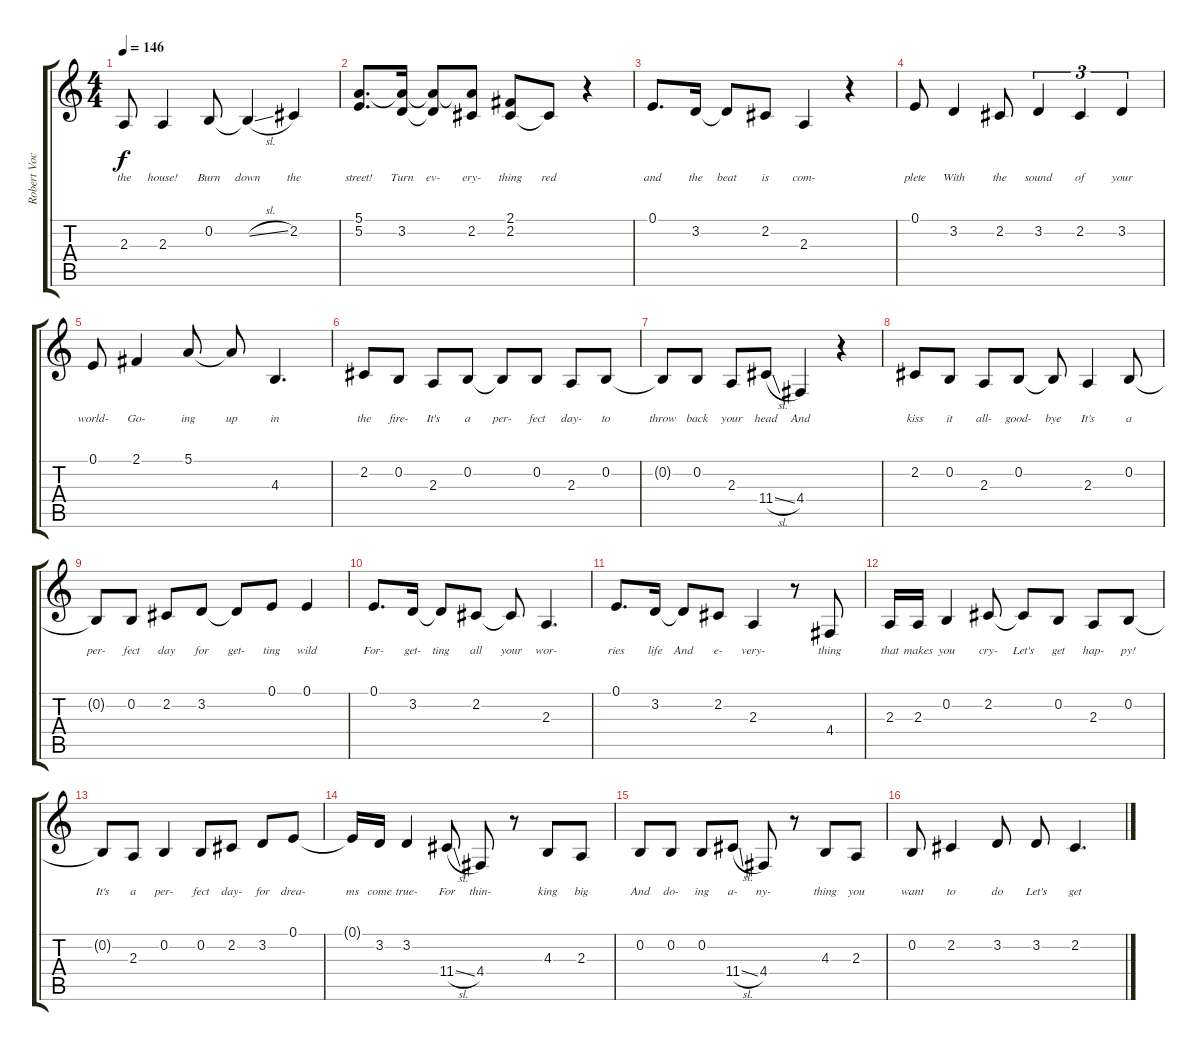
\track ("Robert Vocal" "Robert Voc") {instrument flute}
\staff {score tabs}
\tuning (E4 B3 G3 D3 A2 E2) {hide}
\ts (4 4)
\tempo 146
\clef g2
\ks c
2.3.8{lyrics (0 "the") lyrics (1 "") lyrics (2 "") lyrics (3 "") lyrics (4 "") dy f} 2.3.4{lyrics (0 "house!") lyrics (1 "") lyrics (2 "") lyrics (3 "") lyrics (4 "")} 0.2.8{lyrics (0 "Burn") lyrics (1 "") lyrics (2 "") lyrics (3 "") lyrics (4 "")} 0.2{sl t}.4{lyrics (0 "down") lyrics (1 "") lyrics (2 "") lyrics (3 "") lyrics (4 "")} 2.2.4{lyrics (0 "the") lyrics (1 "") lyrics (2 "") lyrics (3 "") lyrics (4 "")} |
(5.1 5.2).8{d lyrics (0 "street!") lyrics (1 "") lyrics (2 "") lyrics (3 "") lyrics (4 "")} (5.1{t} 3.2).16{lyrics (0 "Turn") lyrics (1 "") lyrics (2 "") lyrics (3 "") lyrics (4 "")} (5.1{t} 3.2{t}).8{lyrics (0 "ev-") lyrics (1 "") lyrics (2 "") lyrics (3 "") lyrics (4 "")} (5.1{t} 2.2).8{lyrics (0 "ery-") lyrics (1 "") lyrics (2 "") lyrics (3 "") lyrics (4 "")} (2.1 2.2).8{lyrics (0 "thing") lyrics (1 "") lyrics (2 "") lyrics (3 "") lyrics (4 "")} 2.2{t}.8{lyrics (0 "red") lyrics (1 "") lyrics (2 "") lyrics (3 "") lyrics (4 "")} r.4 |
0.1.8{d lyrics (0 "and") lyrics (1 "") lyrics (2 "") lyrics (3 "") lyrics (4 "")} 3.2.16{lyrics (0 "the") lyrics (1 "") lyrics (2 "") lyrics (3 "") lyrics (4 "")} 3.2{t}.8{lyrics (0 "beat") lyrics (1 "") lyrics (2 "") lyrics (3 "") lyrics (4 "")} 2.2.8{lyrics (0 "is") lyrics (1 "") lyrics (2 "") lyrics (3 "") lyrics (4 "")} 2.3.4{lyrics (0 "com-") lyrics (1 "") lyrics (2 "") lyrics (3 "") lyrics (4 "")} r.4 |
0.1.8{lyrics (0 "plete") lyrics (1 "") lyrics (2 "") lyrics (3 "") lyrics (4 "")} 3.2.4{lyrics (0 "With") lyrics (1 "") lyrics (2 "") lyrics (3 "") lyrics (4 "")} 2.2.8{lyrics (0 "the") lyrics (1 "") lyrics (2 "") lyrics (3 "") lyrics (4 "")} 3.2.4{tu (3 2) lyrics (0 "sound") lyrics (1 "") lyrics (2 "") lyrics (3 "") lyrics (4 "")} 2.2.4{tu (3 2) lyrics (0 "of") lyrics (1 "") lyrics (2 "") lyrics (3 "") lyrics (4 "")} 3.2.4{tu (3 2) lyrics (0 "your") lyrics (1 "") lyrics (2 "") lyrics (3 "") lyrics (4 "")} |
0.1.8{lyrics (0 "world-") lyrics (1 "") lyrics (2 "") lyrics (3 "") lyrics (4 "")} 2.1.4{lyrics (0 "Go-") lyrics (1 "") lyrics (2 "") lyrics (3 "") lyrics (4 "")} 5.1.8{lyrics (0 "ing") lyrics (1 "") lyrics (2 "") lyrics (3 "") lyrics (4 "")} 5.1{t}.8{lyrics (0 "up") lyrics (1 "") lyrics (2 "") lyrics (3 "") lyrics (4 "")} 4.3.4{d lyrics (0 "in") lyrics (1 "") lyrics (2 "") lyrics (3 "") lyrics (4 "")} |
2.2.8{lyrics (0 "the") lyrics (1 "") lyrics (2 "") lyrics (3 "") lyrics (4 "")} 0.2.8{lyrics (0 "fire-") lyrics (1 "") lyrics (2 "") lyrics (3 "") lyrics (4 "")} 2.3.8{lyrics (0 "It's") lyrics (1 "") lyrics (2 "") lyrics (3 "") lyrics (4 "")} 0.2.8{lyrics (0 "a") lyrics (1 "") lyrics (2 "") lyrics (3 "") lyrics (4 "")} 0.2{t}.8{lyrics (0 "per-") lyrics (1 "") lyrics (2 "") lyrics (3 "") lyrics (4 "")} 0.2.8{lyrics (0 "fect") lyrics (1 "") lyrics (2 "") lyrics (3 "") lyrics (4 "")} 2.3.8{lyrics (0 "day-") lyrics (1 "") lyrics (2 "") lyrics (3 "") lyrics (4 "")} 0.2.8{lyrics (0 "to") lyrics (1 "") lyrics (2 "") lyrics (3 "") lyrics (4 "")} |
0.2{t}.8{lyrics (0 "throw") lyrics (1 "") lyrics (2 "") lyrics (3 "") lyrics (4 "")} 0.2.8{lyrics (0 "back") lyrics (1 "") lyrics (2 "") lyrics (3 "") lyrics (4 "")} 2.3.8{lyrics (0 "your") lyrics (1 "") lyrics (2 "") lyrics (3 "") lyrics (4 "")} 11.4{sl}.8{lyrics (0 "head") lyrics (1 "") lyrics (2 "") lyrics (3 "") lyrics (4 "")} 4.4.4{lyrics (0 "And") lyrics (1 "") lyrics (2 "") lyrics (3 "") lyrics (4 "")} r.4 |
2.2.8{lyrics (0 "kiss") lyrics (1 "") lyrics (2 "") lyrics (3 "") lyrics (4 "")} 0.2.8{lyrics (0 "it") lyrics (1 "") lyrics (2 "") lyrics (3 "") lyrics (4 "")} 2.3.8{lyrics (0 "all-") lyrics (1 "") lyrics (2 "") lyrics (3 "") lyrics (4 "")} 0.2.8{lyrics (0 "good-") lyrics (1 "") lyrics (2 "") lyrics (3 "") lyrics (4 "")} 0.2{t}.8{lyrics (0 "bye") lyrics (1 "") lyrics (2 "") lyrics (3 "") lyrics (4 "")} 2.3.4{lyrics (0 "It's") lyrics (1 "") lyrics (2 "") lyrics (3 "") lyrics (4 "")} 0.2.8{lyrics (0 "a") lyrics (1 "") lyrics (2 "") lyrics (3 "") lyrics (4 "")} |
0.2{t}.8{lyrics (0 "per-") lyrics (1 "") lyrics (2 "") lyrics (3 "") lyrics (4 "")} 0.2.8{lyrics (0 "fect") lyrics (1 "") lyrics (2 "") lyrics (3 "") lyrics (4 "")} 2.2.8{lyrics (0 "day") lyrics (1 "") lyrics (2 "") lyrics (3 "") lyrics (4 "")} 3.2.8{lyrics (0 "for") lyrics (1 "") lyrics (2 "") lyrics (3 "") lyrics (4 "")} 3.2{t}.8{lyrics (0 "get-") lyrics (1 "") lyrics (2 "") lyrics (3 "") lyrics (4 "")} 0.1.8{lyrics (0 "ting") lyrics (1 "") lyrics (2 "") lyrics (3 "") lyrics (4 "")} 0.1.4{lyrics (0 "wild") lyrics (1 "") lyrics (2 "") lyrics (3 "") lyrics (4 "")} |
0.1.8{d lyrics (0 "For-") lyrics (1 "") lyrics (2 "") lyrics (3 "") lyrics (4 "")} 3.2.16{lyrics (0 "get-") lyrics (1 "") lyrics (2 "") lyrics (3 "") lyrics (4 "")} 3.2{t}.8{lyrics (0 "ting") lyrics (1 "") lyrics (2 "") lyrics (3 "") lyrics (4 "")} 2.2.8{lyrics (0 "all") lyrics (1 "") lyrics (2 "") lyrics (3 "") lyrics (4 "")} 2.2{t}.8{lyrics (0 "your") lyrics (1 "") lyrics (2 "") lyrics (3 "") lyrics (4 "")} 2.3.4{d lyrics (0 "wor-") lyrics (1 "") lyrics (2 "") lyrics (3 "") lyrics (4 "")} |
0.1.8{d lyrics (0 "ries") lyrics (1 "") lyrics (2 "") lyrics (3 "") lyrics (4 "")} 3.2.16{lyrics (0 "life") lyrics (1 "") lyrics (2 "") lyrics (3 "") lyrics (4 "")} 3.2{t}.8{lyrics (0 "And") lyrics (1 "") lyrics (2 "") lyrics (3 "") lyrics (4 "")} 2.2.8{lyrics (0 "e-") lyrics (1 "") lyrics (2 "") lyrics (3 "") lyrics (4 "")} 2.3.4{lyrics (0 "very-") lyrics (1 "") lyrics (2 "") lyrics (3 "") lyrics (4 "")} r.8 4.4.8{lyrics (0 "thing") lyrics (1 "") lyrics (2 "") lyrics (3 "") lyrics (4 "")} |
2.3.16{lyrics (0 "that") lyrics (1 "") lyrics (2 "") lyrics (3 "") lyrics (4 "")} 2.3.16{lyrics (0 "makes") lyrics (1 "") lyrics (2 "") lyrics (3 "") lyrics (4 "")} 0.2.4{lyrics (0 "you") lyrics (1 "") lyrics (2 "") lyrics (3 "") lyrics (4 "")} 2.2.8{lyrics (0 "cry-") lyrics (1 "") lyrics (2 "") lyrics (3 "") lyrics (4 "")} 2.2{t}.8{lyrics (0 "Let's") lyrics (1 "") lyrics (2 "") lyrics (3 "") lyrics (4 "")} 0.2.8{lyrics (0 "get") lyrics (1 "") lyrics (2 "") lyrics (3 "") lyrics (4 "")} 2.3.8{lyrics (0 "hap-") lyrics (1 "") lyrics (2 "") lyrics (3 "") lyrics (4 "")} 0.2.8{lyrics (0 "py!") lyrics (1 "") lyrics (2 "") lyrics (3 "") lyrics (4 "")} |
0.2{t}.8{lyrics (0 "It's") lyrics (1 "") lyrics (2 "") lyrics (3 "") lyrics (4 "")} 2.3.8{lyrics (0 "a") lyrics (1 "") lyrics (2 "") lyrics (3 "") lyrics (4 "")} 0.2.4{lyrics (0 "per-") lyrics (1 "") lyrics (2 "") lyrics (3 "") lyrics (4 "")} 0.2.8{lyrics (0 "fect") lyrics (1 "") lyrics (2 "") lyrics (3 "") lyrics (4 "")} 2.2.8{lyrics (0 "day-") lyrics (1 "") lyrics (2 "") lyrics (3 "") lyrics (4 "")} 3.2.8{lyrics (0 "for") lyrics (1 "") lyrics (2 "") lyrics (3 "") lyrics (4 "")} 0.1.8{lyrics (0 "drea-") lyrics (1 "") lyrics (2 "") lyrics (3 "") lyrics (4 "")} |
0.1{t}.16{lyrics (0 "ms") lyrics (1 "") lyrics (2 "") lyrics (3 "") lyrics (4 "")} 3.2.16{lyrics (0 "come") lyrics (1 "") lyrics (2 "") lyrics (3 "") lyrics (4 "")} 3.2.4{lyrics (0 "true-") lyrics (1 "") lyrics (2 "") lyrics (3 "") lyrics (4 "")} 11.4{sl}.8{lyrics (0 "For") lyrics (1 "") lyrics (2 "") lyrics (3 "") lyrics (4 "")} 4.4.8{lyrics (0 "thin-") lyrics (1 "") lyrics (2 "") lyrics (3 "") lyrics (4 "")} r.8 4.3.8{lyrics (0 "king") lyrics (1 "") lyrics (2 "") lyrics (3 "") lyrics (4 "")} 2.3.8{lyrics (0 "big") lyrics (1 "") lyrics (2 "") lyrics (3 "") lyrics (4 "")} |
0.2.8{lyrics (0 "And") lyrics (1 "") lyrics (2 "") lyrics (3 "") lyrics (4 "")} 0.2.8{lyrics (0 "do-") lyrics (1 "") lyrics (2 "") lyrics (3 "") lyrics (4 "")} 0.2.8{lyrics (0 "ing") lyrics (1 "") lyrics (2 "") lyrics (3 "") lyrics (4 "")} 11.4{sl}.8{lyrics (0 "a-") lyrics (1 "") lyrics (2 "") lyrics (3 "") lyrics (4 "")} 4.4.8{lyrics (0 "ny-") lyrics (1 "") lyrics (2 "") lyrics (3 "") lyrics (4 "")} r.8 4.3.8{lyrics (0 "thing") lyrics (1 "") lyrics (2 "") lyrics (3 "") lyrics (4 "")} 2.3.8{lyrics (0 "you") lyrics (1 "") lyrics (2 "") lyrics (3 "") lyrics (4 "")} |
0.2.8{lyrics (0 "want") lyrics (1 "") lyrics (2 "") lyrics (3 "") lyrics (4 "")} 2.2.4{lyrics (0 "to") lyrics (1 "") lyrics (2 "") lyrics (3 "") lyrics (4 "")} 3.2.8{lyrics (0 "do") lyrics (1 "") lyrics (2 "") lyrics (3 "") lyrics (4 "")} 3.2.8{lyrics (0 "Let's") lyrics (1 "") lyrics (2 "") lyrics (3 "") lyrics (4 "")} 2.2.4{d lyrics (0 "get") lyrics (1 "") lyrics (2 "") lyrics (3 "") lyrics (4 "")}
